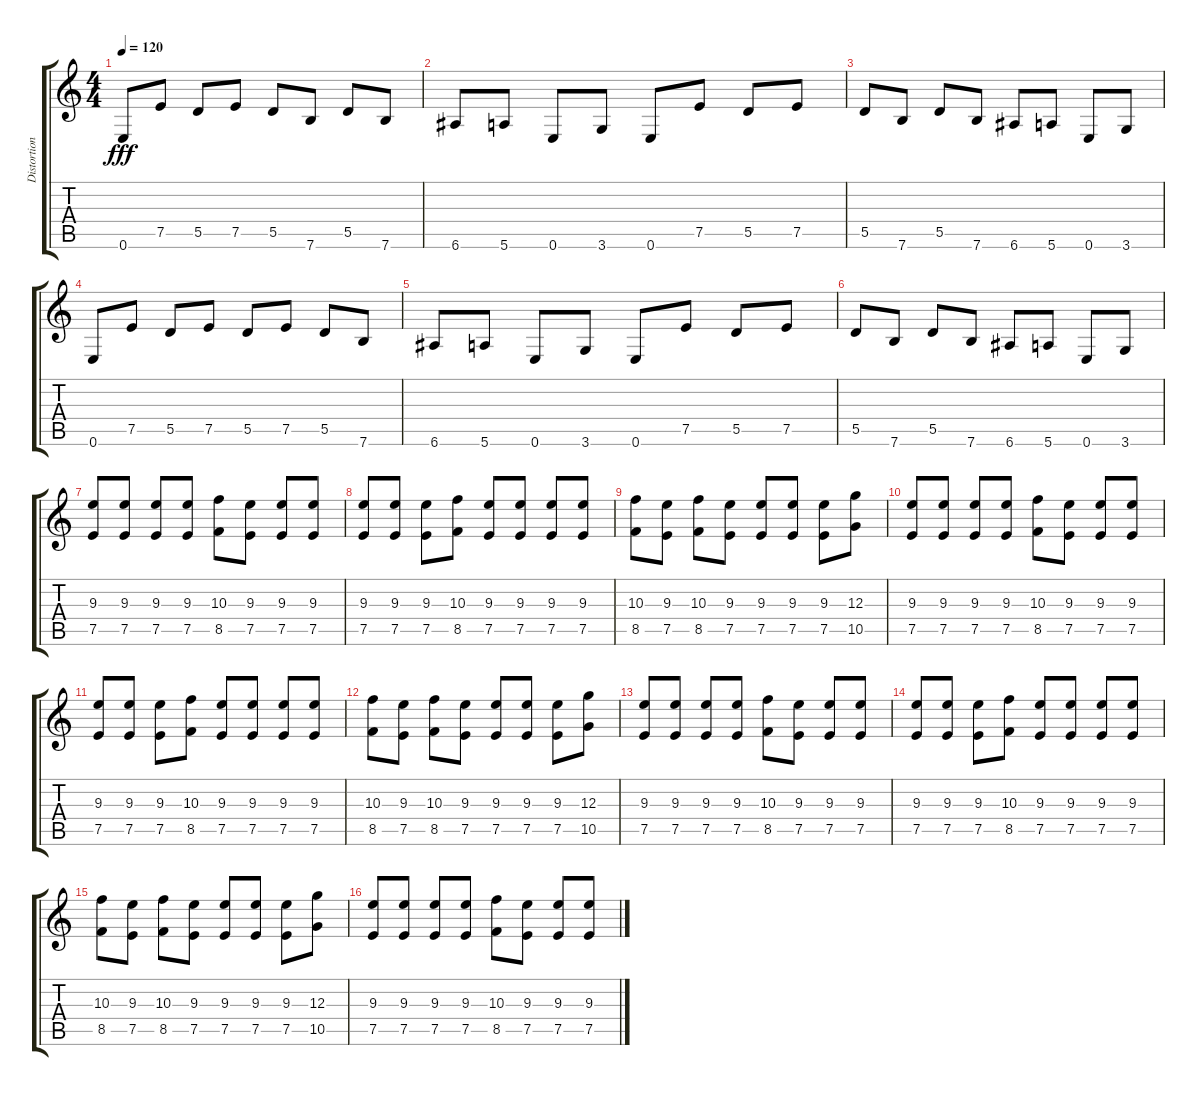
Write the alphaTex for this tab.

\track ("Distortion Guitar" "Distortion") {instrument distortionguitar}
\staff {score tabs}
\tuning (E4 B3 G3 D3 A2 E2) {hide}
\ts (4 4)
\tempo 120
\clef g2
\ks c
0.6.8{dy fff} 7.5.8 5.5.8 7.5.8 5.5.8 7.6.8 5.5.8 7.6.8 |
6.6.8 5.6.8 0.6.8 3.6.8 0.6.8 7.5.8 5.5.8 7.5.8 |
5.5.8 7.6.8 5.5.8 7.6.8 6.6.8 5.6.8 0.6.8 3.6.8 |
0.6.8 7.5.8 5.5.8 7.5.8 5.5.8 7.5.8 5.5.8 7.6.8 |
6.6.8 5.6.8 0.6.8 3.6.8 0.6.8 7.5.8 5.5.8 7.5.8 |
5.5.8 7.6.8 5.5.8 7.6.8 6.6.8 5.6.8 0.6.8 3.6.8 |
(9.3 7.5).8 (9.3 7.5).8 (9.3 7.5).8 (9.3 7.5).8 (10.3 8.5).8 (9.3 7.5).8 (9.3 7.5).8 (9.3 7.5).8 |
(9.3 7.5).8 (9.3 7.5).8 (9.3 7.5).8 (10.3 8.5).8 (9.3 7.5).8 (9.3 7.5).8 (9.3 7.5).8 (9.3 7.5).8 |
(10.3 8.5).8 (9.3 7.5).8 (10.3 8.5).8 (9.3 7.5).8 (9.3 7.5).8 (9.3 7.5).8 (9.3 7.5).8 (12.3 10.5).8 |
(9.3 7.5).8 (9.3 7.5).8 (9.3 7.5).8 (9.3 7.5).8 (10.3 8.5).8 (9.3 7.5).8 (9.3 7.5).8 (9.3 7.5).8 |
(9.3 7.5).8 (9.3 7.5).8 (9.3 7.5).8 (10.3 8.5).8 (9.3 7.5).8 (9.3 7.5).8 (9.3 7.5).8 (9.3 7.5).8 |
(10.3 8.5).8 (9.3 7.5).8 (10.3 8.5).8 (9.3 7.5).8 (9.3 7.5).8 (9.3 7.5).8 (9.3 7.5).8 (12.3 10.5).8 |
(9.3 7.5).8 (9.3 7.5).8 (9.3 7.5).8 (9.3 7.5).8 (10.3 8.5).8 (9.3 7.5).8 (9.3 7.5).8 (9.3 7.5).8 |
(9.3 7.5).8 (9.3 7.5).8 (9.3 7.5).8 (10.3 8.5).8 (9.3 7.5).8 (9.3 7.5).8 (9.3 7.5).8 (9.3 7.5).8 |
(10.3 8.5).8 (9.3 7.5).8 (10.3 8.5).8 (9.3 7.5).8 (9.3 7.5).8 (9.3 7.5).8 (9.3 7.5).8 (12.3 10.5).8 |
(9.3 7.5).8 (9.3 7.5).8 (9.3 7.5).8 (9.3 7.5).8 (10.3 8.5).8 (9.3 7.5).8 (9.3 7.5).8 (9.3 7.5).8
